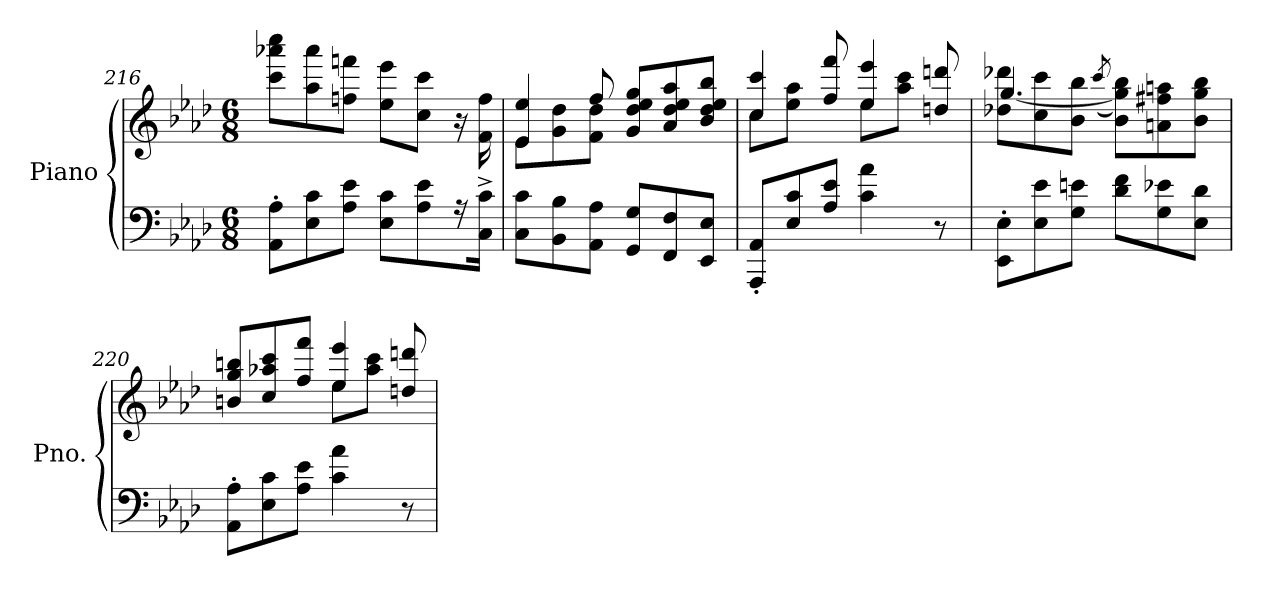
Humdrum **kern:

**kern	**kern
*part1	*part1
*staff2	*staff1
*I"Piano	*
*I'Pno.	*
*clefF4	*clefG2
*k[b-e-a-d-]	*k[b-e-a-d-]
*M6/8	*M6/8
=216	=216
8AA-\' 8A-\'L	8ccc\ 8aaa-X\ 8cccc\L
8E-\ 8c\	8aa-\ 8aaa-\
8A-\ 8e-\J	8ffn\ 8fffn\J
8E-\ 8c\L	8ee-\ 8eee-\L
8A-\ 8e-\	8cc\ 8ccc\J
16r	16r
16C\^ 16c\^Jk	16f\ 16ff\
=217	=217
*	*^
8C\ 8c\L	4e-/ 4ee-/	8e-\L
8BB-\ 8B-\	.	8g\ 8dd-\
8AA-\ 8A-\J	8ff/	8f\ 8dd-\J
8GG/ 8G/L	8g/ 8dd-/ 8ee-/ 8gg/L	4.ryy
8FF/ 8F/	8a-/ 8dd-/ 8ee-/ 8aa-/	.
8EE-/ 8E-/J	8b-/ 8dd-/ 8ee-/ 8bb-/J	.
=218	=218	=218
8AAA-/' 8AA-/'L	4cc/ 4ccc/	8cc\L
8E-/ 8c/	.	8ee-\ 8aa-\J
8A-/ 8e-/J	8ff/ 8fff/	8ryy
4c\ 4a-\	4ee-/ 4eee-/	8ee-\L
.	.	8aa-\ 8ccc\J
8r	8ddn/ 8dddn/	8ryy
=219	=219	=219
8EE-\' 8E-\'L	8dd-X\ 8ddd-X\L	[4.gg/
8E-\ 8e-\	8cc\ 8ccc\	.
8G\ 8en\J	8b-\ 8bb-\J	.
.	(8qccc/	.
8d-\ 8f\L	8b-\ 8gg\] 8bb-\L)	4.ryy
8G\ 8e-X\	8an\ 8ff#X\ 8aan\	.
8E-\ 8d-\J	8b-\ 8gg\ 8bb-\J	.
=220	=220	=220
8AA-\' 8A-\'L	8bn/ 8gg/ 8bbn/L	4.ryy
8E-\ 8c\	8cc/ 8aa-X/ 8ccc/	.
8A-\ 8e-\J	8ff/ 8fff/J	.
4c\ 4a-\	4ee-/ 4eee-/	8ee-\L
.	.	8aa-\ 8ccc\J
8r	8ddn/ 8dddn/	8ryy
*	*v	*v
=	=
*-	*-
